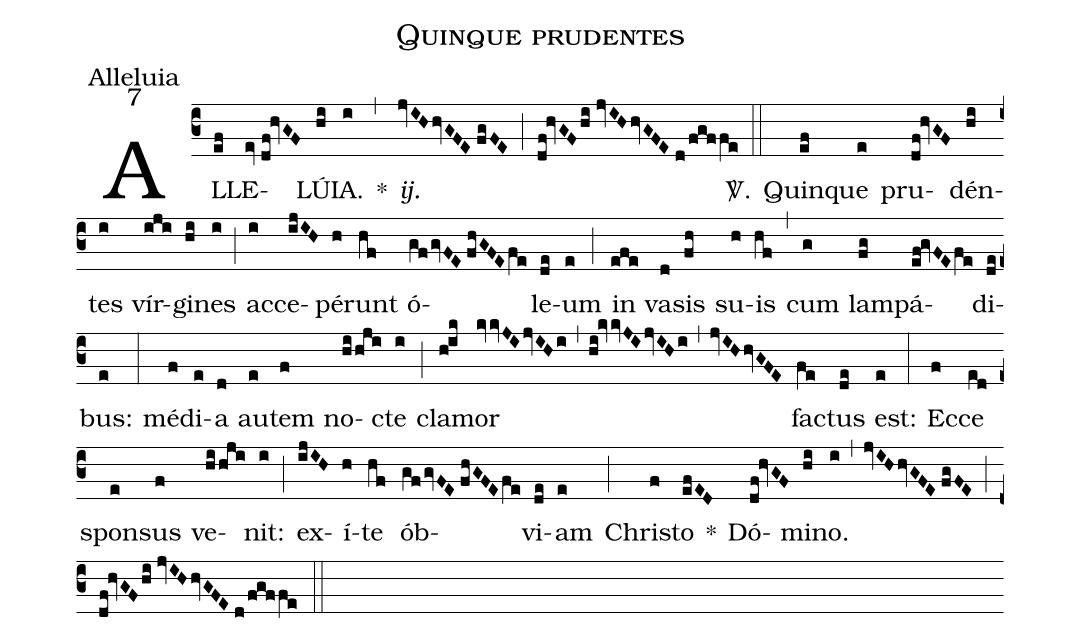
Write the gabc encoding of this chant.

name:Quinque prudentes;
office-part:Alleluia;
mode:7;
%%
(c3) AL(ef)LE(ev//df!hvGF)LÚ(hi)IA.(i) *(,) <i>ij.</i>(jvIH/hvGFE//fgFE) (;) (df!hvGF/hi//jvIH/hvGFE//d/fgffe) <sp>V/</sp>.(::) Quin(ef)que(e) pru(df!hvGF)dén(hi)tes(i) vír(iji)gi(hi)nes(i) (;) ac(i)ce(ijIH)pé(h)runt(hf) ó(gf/gvFE//fhGFE/fe)le(de)um(e) (;) in(efe) va(d)sis(fh) su(h)is(hf) (,) cum(g) lam(fg)pá(ef!gvFE/fe)di(de)bus:(e) (:) mé(f)di(e)a(d) au(e)tem(f) no(hi/hji)cte(i) (;) cla(h!ik)mor(kvvJI/jvIHi) (,) (hi!kvvJI/jvIHi) (,) (jvIH/hvGFE) fac(fe)tus(de) est:(e) (:) Ec(f)ce(ed) spon(e)sus(f) ve(hi/hji)nit:(i) (;) ex(ijIH)í(h)te(hf) ób(gf/gvFE//fhGFE/fe)vi(de)am(e) (;) Chri(f)sto(efED) *() Dó(df!hvGF)mi(hi)no.(i) (,) (jvIH/hvGFE//fgFE) (;) (df!hvGF/hi//jvIH/hvGFE//d/fgffe) (::)
